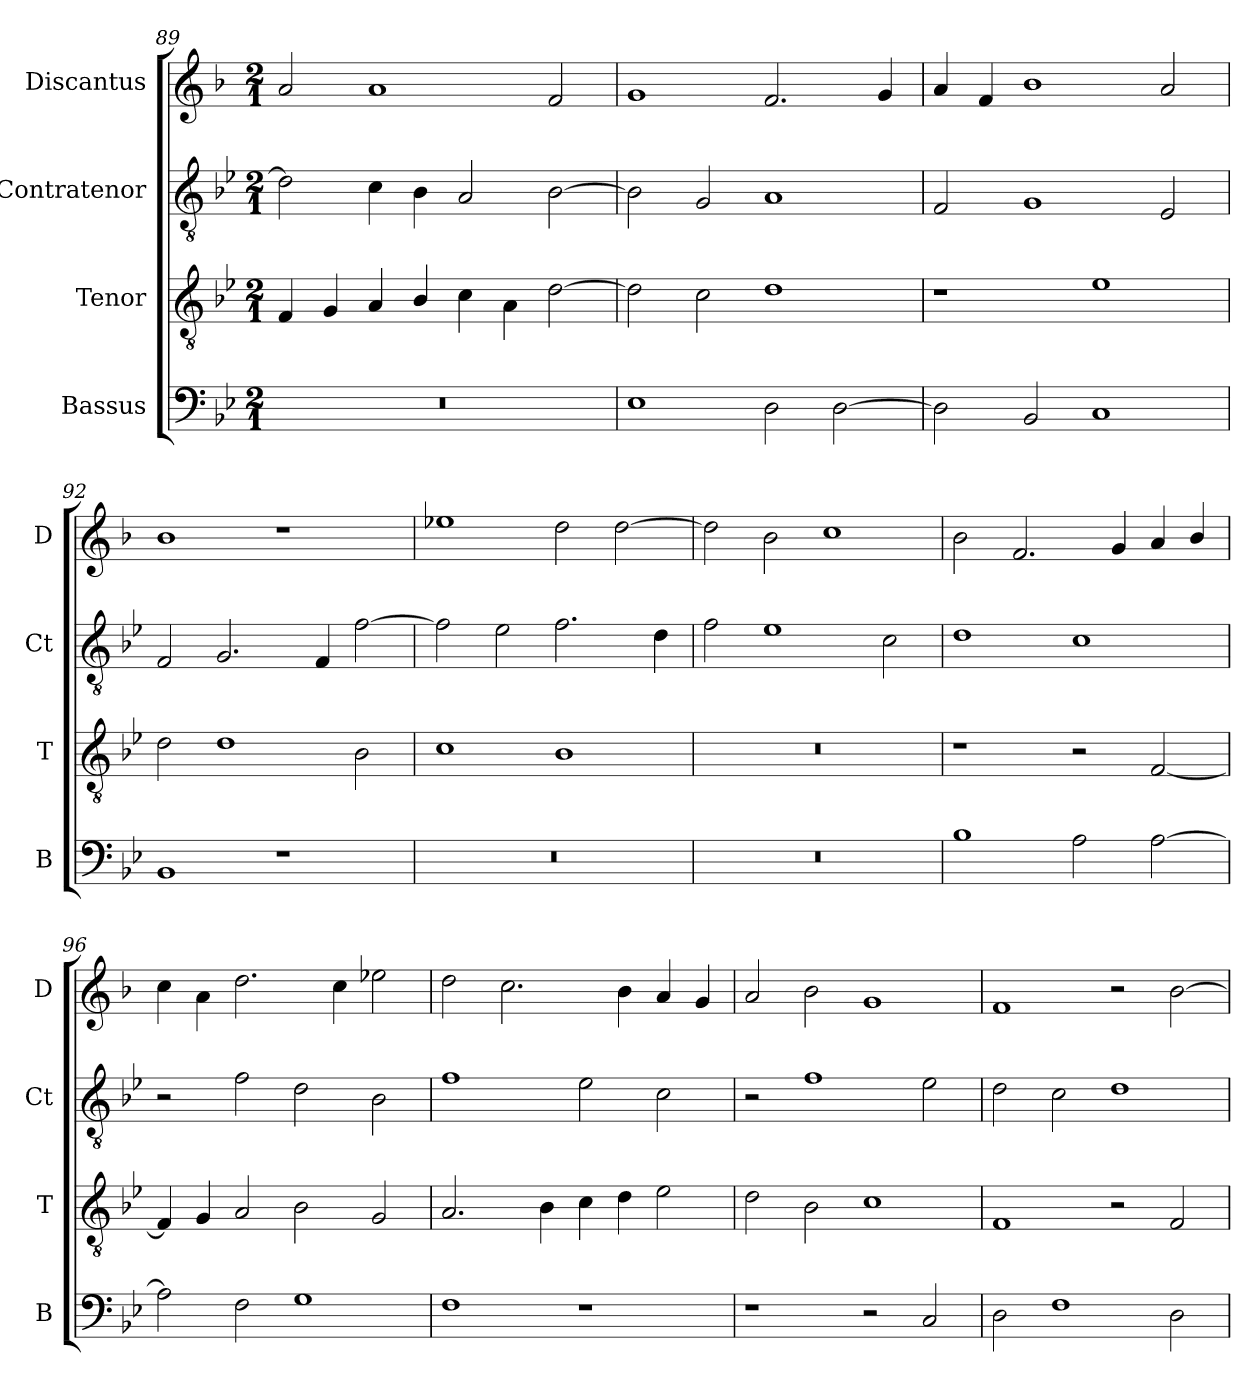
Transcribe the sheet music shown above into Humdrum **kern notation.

**kern	**kern	**kern	**kern
*part4	*part3	*part2	*part1
*staff4	*staff3	*staff2	*staff1
*I"Bassus	*I"Tenor	*I"Contratenor	*I"Discantus
*I'B	*I'T	*I'Ct	*I'D
*clefF4	*clefGv2	*clefGv2	*clefG2
*k[b-e-]	*k[b-e-]	*k[b-e-]	*k[b-]
*M2/1	*M2/1	*M2/1	*M2/1
=89	=89	=89	=89
0r	4F/	2d\]	2a/
.	4G/	.	.
.	4A/	4c\	1a/
.	4B-/	4B-\	.
.	4c\	2A/	.
.	4A\	.	.
.	[2d\	[2B-\	2f/
=90	=90	=90	=90
1E-\	2d\]	2B-\]	1g/
.	2c\	2G/	.
2D\	1d\	1A/	2.f/
[2D\	.	.	.
.	.	.	4g/
=91	=91	=91	=91
2D\]	1r	2F/	4a/
.	.	.	4f/
2BB-/	.	1G/	1b-\
1C/	1e-\	.	.
.	.	2E-/	2a/
=92	=92	=92	=92
1BB-/	2d\	2F/	1b-\
.	1d\	2.G/	.
1r	.	.	1r
.	.	4F/	.
.	2B-\	[2f\	.
=93	=93	=93	=93
0r	1c\	2f\]	1ee-X\
.	.	2e-\	.
.	1B-\	2.f\	2dd\
.	.	.	[2dd\
.	.	4d\	.
=94	=94	=94	=94
0r	0r	2f\	2dd\]
.	.	1e-\	2b-\
.	.	.	1cc\
.	.	2c\	.
=95	=95	=95	=95
1B-\	1r	1d\	2b-\
.	.	.	2.f/
2A\	2r	1c\	.
.	.	.	4g/
[2A\	[2F/	.	4a/
.	.	.	4b-/
=96	=96	=96	=96
2A\]	4F/]	2r	4cc\
.	4G/	.	4a\
2F\	2A/	2f\	2.dd\
1G\	2B-\	2d\	.
.	.	.	4cc\
.	2G/	2B-\	2ee-X\
=97	=97	=97	=97
1F\	2.A/	1f\	2dd\
.	.	.	2.cc\
.	4B-\	.	.
1r	4c\	2e-\	.
.	4d\	.	4b-\
.	2e-\	2c\	4a/
.	.	.	4g/
=98	=98	=98	=98
1r	2d\	2r	2a/
.	2B-\	1f\	2b-\
2r	1c\	.	1g/
2C/	.	2e-\	.
=99	=99	=99	=99
2D\	1F/	2d\	1f/
1F\	.	2c\	.
.	2r	1d\	2r
2D\	2F/	.	[2b-\
=	=	=	=
*-	*-	*-	*-
